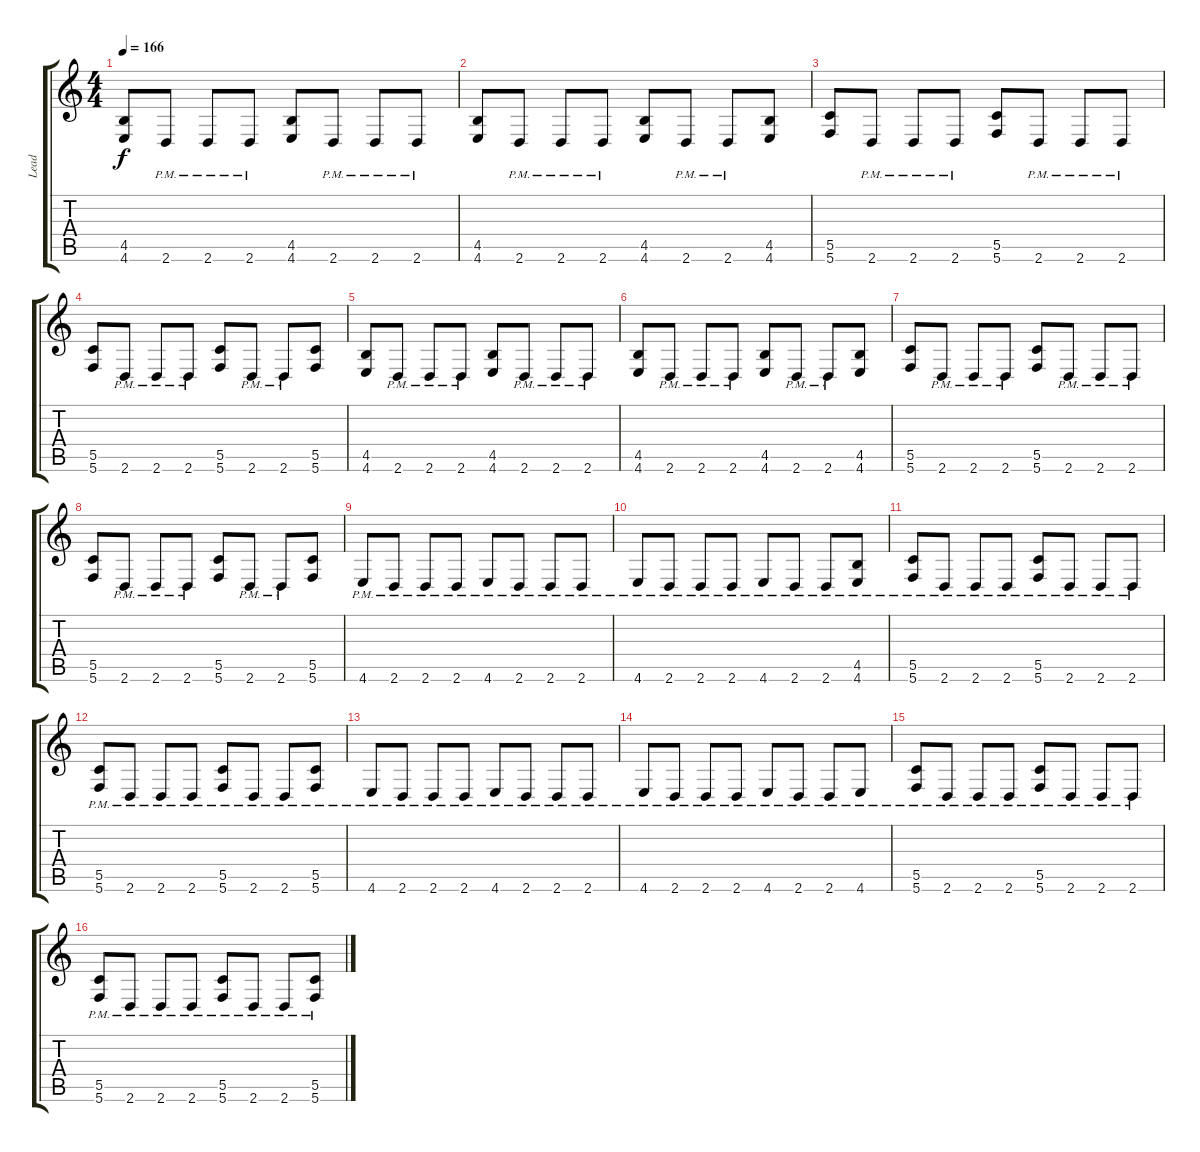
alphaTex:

\track ("Lead" "Lead") {instrument overdrivenguitar}
\staff {score tabs}
\tuning (D4 A3 F3 C3 G2 C2) {hide}
\ts (4 4)
\tempo 166
\clef g2
\ks c
(4.5 4.6).8{dy f} 2.6{pm}.8 2.6{pm}.8 2.6{pm}.8 (4.5 4.6).8 2.6{pm}.8 2.6{pm}.8 2.6{pm}.8 |
(4.5 4.6).8 2.6{pm}.8 2.6{pm}.8 2.6{pm}.8 (4.5 4.6).8 2.6{pm}.8 2.6{pm}.8 (4.5 4.6).8 |
(5.5 5.6).8 2.6{pm}.8 2.6{pm}.8 2.6{pm}.8 (5.5 5.6).8 2.6{pm}.8 2.6{pm}.8 2.6{pm}.8 |
(5.5 5.6).8 2.6{pm}.8 2.6{pm}.8 2.6{pm}.8 (5.5 5.6).8 2.6{pm}.8 2.6{pm}.8 (5.5 5.6).8 |
(4.5 4.6).8 2.6{pm}.8 2.6{pm}.8 2.6{pm}.8 (4.5 4.6).8 2.6{pm}.8 2.6{pm}.8 2.6{pm}.8 |
(4.5 4.6).8 2.6{pm}.8 2.6{pm}.8 2.6{pm}.8 (4.5 4.6).8 2.6{pm}.8 2.6{pm}.8 (4.5 4.6).8 |
(5.5 5.6).8 2.6{pm}.8 2.6{pm}.8 2.6{pm}.8 (5.5 5.6).8 2.6{pm}.8 2.6{pm}.8 2.6{pm}.8 |
(5.5 5.6).8 2.6{pm}.8 2.6{pm}.8 2.6{pm}.8 (5.5 5.6).8 2.6{pm}.8 2.6{pm}.8 (5.5 5.6).8 |
4.6{pm}.8 2.6{pm}.8 2.6{pm}.8 2.6{pm}.8 4.6{pm}.8 2.6{pm}.8 2.6{pm}.8 2.6{pm}.8 |
4.6{pm}.8 2.6{pm}.8 2.6{pm}.8 2.6{pm}.8 4.6{pm}.8 2.6{pm}.8 2.6{pm}.8 (4.5{pm} 4.6{pm}).8 |
(5.5{pm} 5.6{pm}).8 2.6{pm}.8 2.6{pm}.8 2.6{pm}.8 (5.5{pm} 5.6{pm}).8 2.6{pm}.8 2.6{pm}.8 2.6{pm}.8 |
(5.5{pm} 5.6{pm}).8 2.6{pm}.8 2.6{pm}.8 2.6{pm}.8 (5.5{pm} 5.6{pm}).8 2.6{pm}.8 2.6{pm}.8 (5.5{pm} 5.6{pm}).8 |
4.6{pm}.8 2.6{pm}.8 2.6{pm}.8 2.6{pm}.8 4.6{pm}.8 2.6{pm}.8 2.6{pm}.8 2.6{pm}.8 |
4.6{pm}.8 2.6{pm}.8 2.6{pm}.8 2.6{pm}.8 4.6{pm}.8 2.6{pm}.8 2.6{pm}.8 4.6{pm}.8 |
(5.5{pm} 5.6{pm}).8 2.6{pm}.8 2.6{pm}.8 2.6{pm}.8 (5.5{pm} 5.6{pm}).8 2.6{pm}.8 2.6{pm}.8 2.6{pm}.8 |
(5.5{pm} 5.6{pm}).8 2.6{pm}.8 2.6{pm}.8 2.6{pm}.8 (5.5{pm} 5.6{pm}).8 2.6{pm}.8 2.6{pm}.8 (5.5{pm} 5.6{pm}).8
